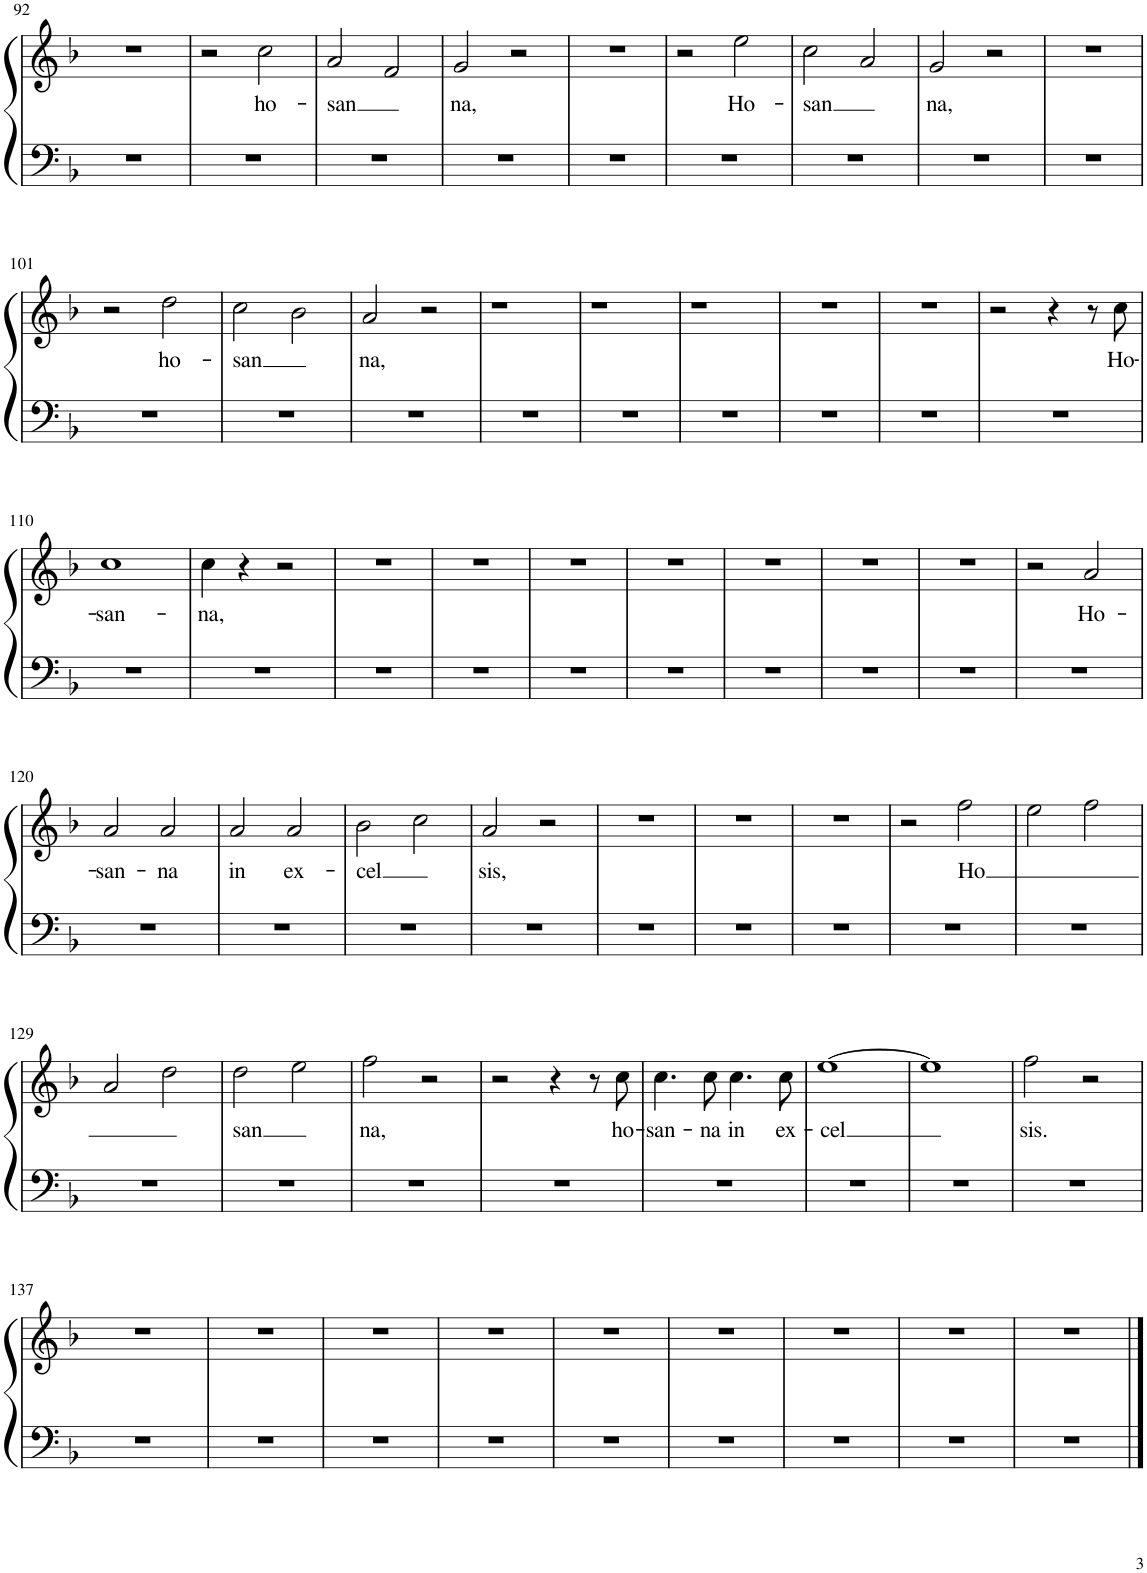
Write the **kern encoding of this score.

**kern	**kern	**text
*part1	*part1	*part1
*staff2	*staff1	*staff1
*I"Piano	*	*
*I'Pno.	*	*
!!LO:PB:g=z
*clefF4	*clefG2	*
*k[b-]	*k[b-]	*
*M2/2	*M2/2	*
*met(c|)	*met(c|)	*
=92	=92	=92
1r	1r	.
=93	=93	=93
1r	2r	.
!	!	!LO:LY:b
.	2cc\	ho-
=94	=94	=94
!	!	!LO:LY:b
1r	2a/	-san
.	2f/	.
=95	=95	=95
!	!	!LO:LY:b
1r	2g/	na,
.	2r	.
=96	=96	=96
1r	1r	.
=97	=97	=97
1r	2r	.
!	!	!LO:LY:b
.	2ee\	Ho-
=98	=98	=98
!	!	!LO:LY:b
1r	2cc\	-san
.	2a/	.
=99	=99	=99
!	!	!LO:LY:b
1r	2g/	na,
.	2r	.
=100	=100	=100
1r	1r	.
!!LO:LB:g=z
=101	=101	=101
1r	2r	.
!	!	!LO:LY:b
.	2dd\	ho-
=102	=102	=102
!	!	!LO:LY:b
1r	2cc\	-san
.	2b-\	.
=103	=103	=103
!	!	!LO:LY:b
1r	2a/	na,
.	2r	.
=104	=104	=104
1r	1r	.
=105	=105	=105
1r	1r	.
=106	=106	=106
1r	1r	.
=107	=107	=107
1r	1r	.
=108	=108	=108
1r	1r	.
=109	=109	=109
1r	2r	.
.	4r	.
.	8r	.
!	!	!LO:LY:b
.	8cc\	Ho-
!!LO:LB:g=z
=110	=110	=110
!	!	!LO:LY:b
1r	1cc	-san-
=111	=111	=111
!	!	!LO:LY:b
1r	4cc\	-na,
.	4r	.
.	2r	.
=112	=112	=112
1r	1r	.
=113	=113	=113
1r	1r	.
=114	=114	=114
1r	1r	.
=115	=115	=115
1r	1r	.
=116	=116	=116
1r	1r	.
=117	=117	=117
1r	1r	.
=118	=118	=118
1r	1r	.
=119	=119	=119
1r	2r	.
!	!	!LO:LY:b
.	2a/	Ho-
!!LO:LB:g=z
=120	=120	=120
!	!	!LO:LY:b
1r	2a/	-san-
!	!	!LO:LY:b
.	2a/	-na
=121	=121	=121
!	!	!LO:LY:b
1r	2a/	in
!	!	!LO:LY:b
.	2a/	ex-
=122	=122	=122
!	!	!LO:LY:b
1r	2b-\	-cel
.	2cc\	.
=123	=123	=123
!	!	!LO:LY:b
1r	2a/	sis,
.	2r	.
=124	=124	=124
1r	1r	.
=125	=125	=125
1r	1r	.
=126	=126	=126
1r	1r	.
=127	=127	=127
1r	2r	.
!	!	!LO:LY:b
.	2ff\	-Ho
=128	=128	=128
1r	2ee\	.
.	2ff\	.
!!LO:LB:g=z
=129	=129	=129
1r	2a/	.
.	2dd\	.
=130	=130	=130
!	!	!LO:LY:b
1r	2dd\	san
.	2ee\	.
=131	=131	=131
!	!	!LO:LY:b
1r	2ff\	na,
.	2r	.
=132	=132	=132
1r	2r	.
.	4r	.
.	8r	.
!	!	!LO:LY:b
.	8cc\	ho-
=133	=133	=133
!	!	!LO:LY:b
1r	4.cc\	-san-
!	!	!LO:LY:b
.	8cc\	-na
!	!	!LO:LY:b
.	4.cc\	in
!	!	!LO:LY:b
.	8cc\	ex-
=134	=134	=134
!	!	!LO:LY:b
1r	[1ee	-cel
=135	=135	=135
1r	1ee]	.
=136	=136	=136
!	!	!LO:LY:b
1r	2ff\	sis.
.	2r	.
!!LO:LB:g=z
=137	=137	=137
1r	1r	.
=138	=138	=138
1r	1r	.
=139	=139	=139
1r	1r	.
=140	=140	=140
1r	1r	.
=141	=141	=141
1r	1r	.
=142	=142	=142
1r	1r	.
=143	=143	=143
1r	1r	.
=144	=144	=144
1r	1r	.
=145	=145	=145
1r	1r	.
==	==	==
*-	*-	*-
